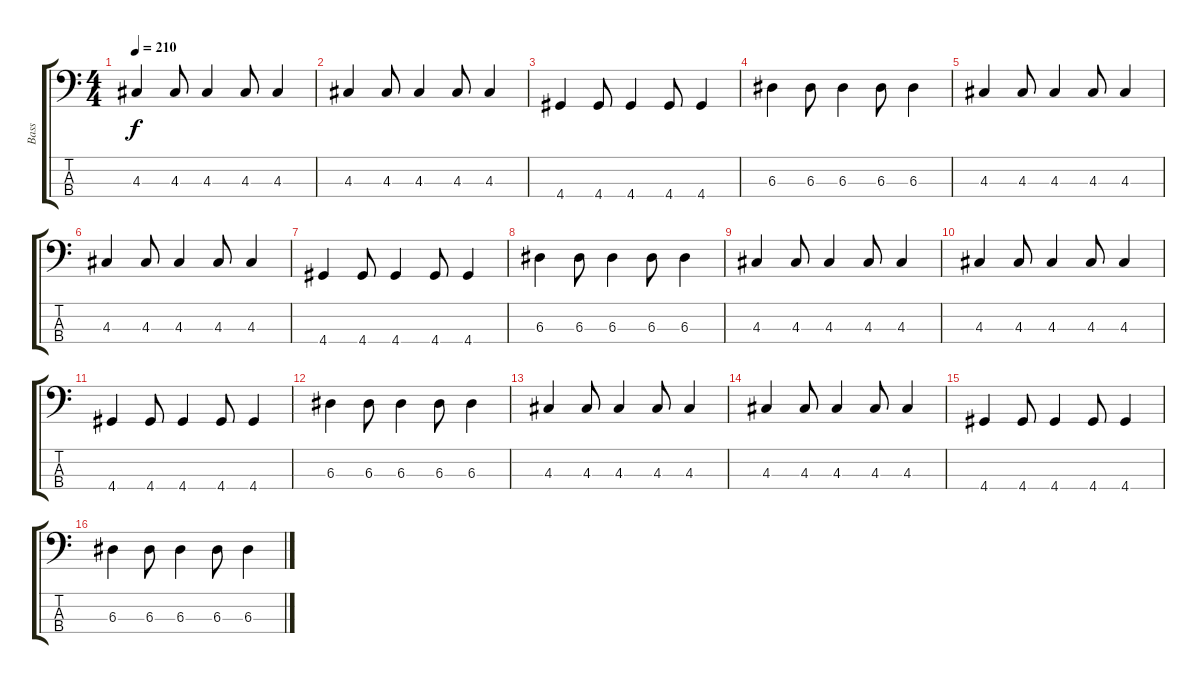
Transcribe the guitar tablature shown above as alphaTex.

\track ("Bass" "Bass") {instrument electricbassfinger}
\staff {score tabs}
\tuning (G2 D2 A1 E1) {hide}
\ts (4 4)
\tempo 210
\clef f4
\ks c
4.3.4{dy f} 4.3.8 4.3.4 4.3.8 4.3.4 |
4.3.4 4.3.8 4.3.4 4.3.8 4.3.4 |
4.4.4 4.4.8 4.4.4 4.4.8 4.4.4 |
6.3.4 6.3.8 6.3.4 6.3.8 6.3.4 |
4.3.4 4.3.8 4.3.4 4.3.8 4.3.4 |
4.3.4 4.3.8 4.3.4 4.3.8 4.3.4 |
4.4.4 4.4.8 4.4.4 4.4.8 4.4.4 |
6.3.4 6.3.8 6.3.4 6.3.8 6.3.4 |
4.3.4 4.3.8 4.3.4 4.3.8 4.3.4 |
4.3.4 4.3.8 4.3.4 4.3.8 4.3.4 |
4.4.4 4.4.8 4.4.4 4.4.8 4.4.4 |
6.3.4 6.3.8 6.3.4 6.3.8 6.3.4 |
4.3.4 4.3.8 4.3.4 4.3.8 4.3.4 |
4.3.4 4.3.8 4.3.4 4.3.8 4.3.4 |
4.4.4 4.4.8 4.4.4 4.4.8 4.4.4 |
6.3.4 6.3.8 6.3.4 6.3.8 6.3.4
